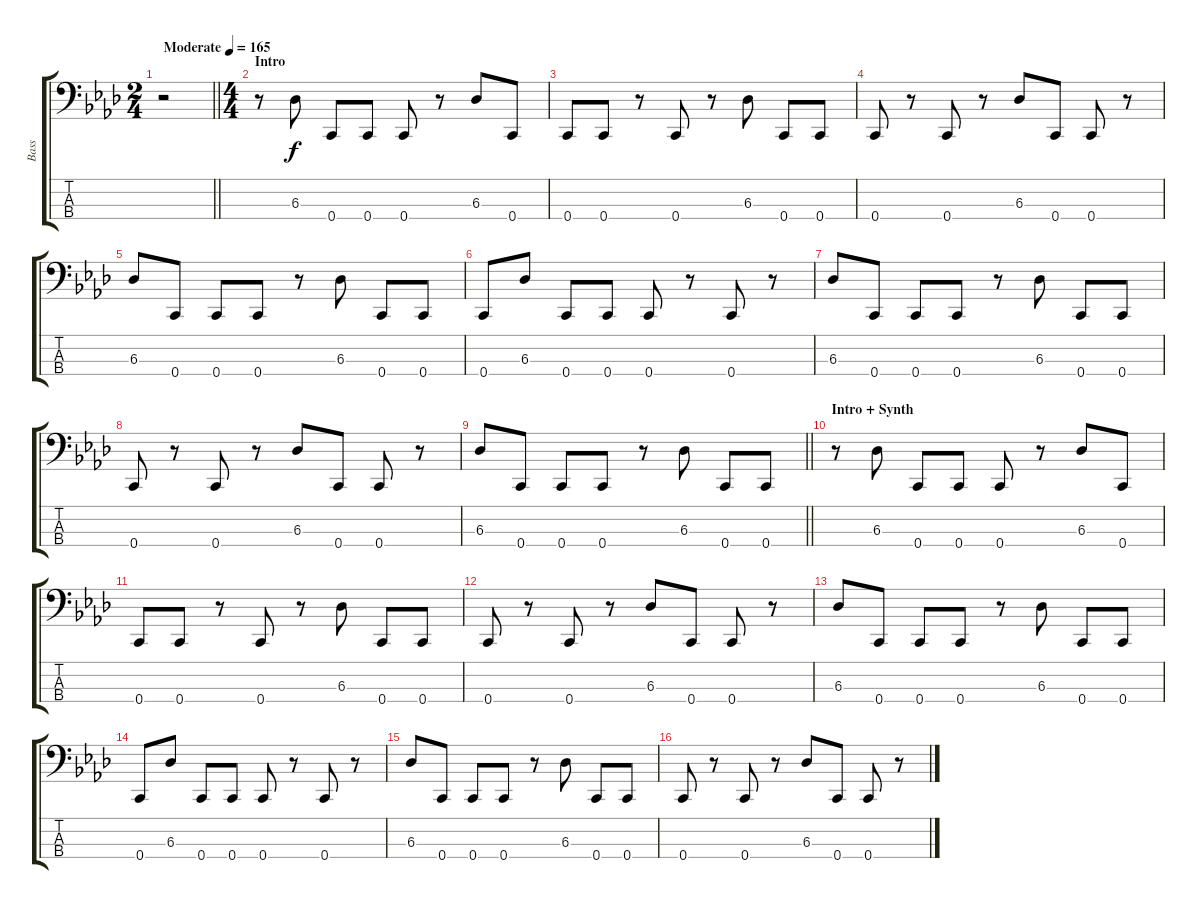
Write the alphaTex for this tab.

\track ("Bass" "Bass") {instrument electricbasspick}
\staff {score tabs}
\tuning (F2 C2 G1 C1) {hide}
\ts (2 4)
\tempo (165 "Moderate")
\clef f4
\barLineRight lightlight
\ks ab
r.2{dy f instrument electricbasspick} |
\ts (4 4)
\section ("" "Intro")
r.8 6.3.8 0.4.8 0.4.8 0.4.8 r.8 6.3.8 0.4.8 |
0.4.8 0.4.8 r.8 0.4.8 r.8 6.3.8 0.4.8 0.4.8 |
0.4.8 r.8 0.4.8 r.8 6.3.8 0.4.8 0.4.8 r.8 |
6.3.8 0.4.8 0.4.8 0.4.8 r.8 6.3.8 0.4.8 0.4.8 |
0.4.8 6.3.8 0.4.8 0.4.8 0.4.8 r.8 0.4.8 r.8 |
6.3.8 0.4.8 0.4.8 0.4.8 r.8 6.3.8 0.4.8 0.4.8 |
0.4.8 r.8 0.4.8 r.8 6.3.8 0.4.8 0.4.8 r.8 |
\barLineRight lightlight
6.3.8 0.4.8 0.4.8 0.4.8 r.8 6.3.8 0.4.8 0.4.8 |
\section ("" "Intro + Synth")
r.8 6.3.8 0.4.8 0.4.8 0.4.8 r.8 6.3.8 0.4.8 |
0.4.8 0.4.8 r.8 0.4.8 r.8 6.3.8 0.4.8 0.4.8 |
0.4.8 r.8 0.4.8 r.8 6.3.8 0.4.8 0.4.8 r.8 |
6.3.8 0.4.8 0.4.8 0.4.8 r.8 6.3.8 0.4.8 0.4.8 |
0.4.8 6.3.8 0.4.8 0.4.8 0.4.8 r.8 0.4.8 r.8 |
6.3.8 0.4.8 0.4.8 0.4.8 r.8 6.3.8 0.4.8 0.4.8 |
0.4.8 r.8 0.4.8 r.8 6.3.8 0.4.8 0.4.8 r.8
